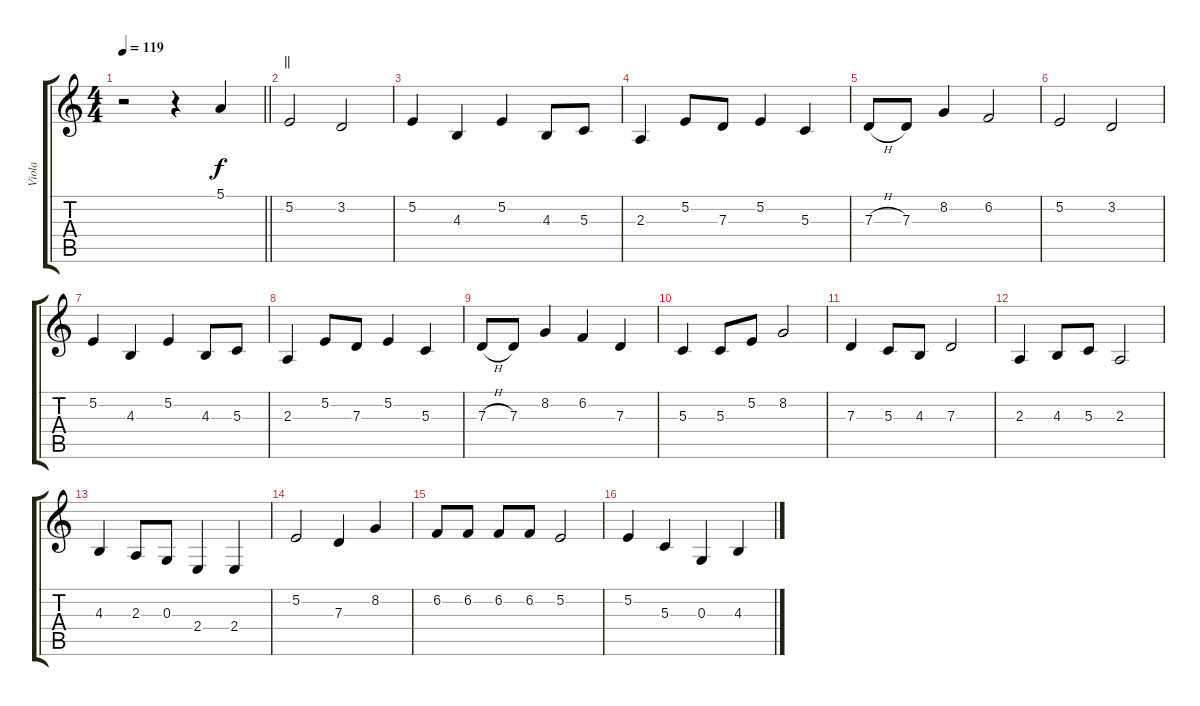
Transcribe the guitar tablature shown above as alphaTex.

\track ("Viola" "Viola") {instrument viola}
\staff {score tabs}
\tuning (E4 B3 G3 D3 A2 E2) {hide}
\ts (4 4)
\tempo 119
\clef g2
\barLineRight lightlight
\ks c
r.2{dy f instrument viola} r.4 5.1.4 |
\section ("" "||")
5.2.2 3.2.2 |
5.2.4 4.3.4 5.2.4 4.3.8 5.3.8 |
2.3.4 5.2.8 7.3.8 5.2.4 5.3.4 |
7.3{h}.8 7.3.8 8.2.4 6.2.2 |
5.2.2 3.2.2 |
5.2.4 4.3.4 5.2.4 4.3.8 5.3.8 |
2.3.4 5.2.8 7.3.8 5.2.4 5.3.4 |
7.3{h}.8 7.3.8 8.2.4 6.2.4 7.3.4 |
5.3.4 5.3.8 5.2.8 8.2.2 |
7.3.4 5.3.8 4.3.8 7.3.2 |
2.3.4 4.3.8 5.3.8 2.3.2 |
4.3.4 2.3.8 0.3.8 2.4.4 2.4.4 |
5.2.2 7.3.4 8.2.4 |
6.2.8 6.2.8 6.2.8 6.2.8 5.2.2 |
5.2.4 5.3.4 0.3.4 4.3.4
